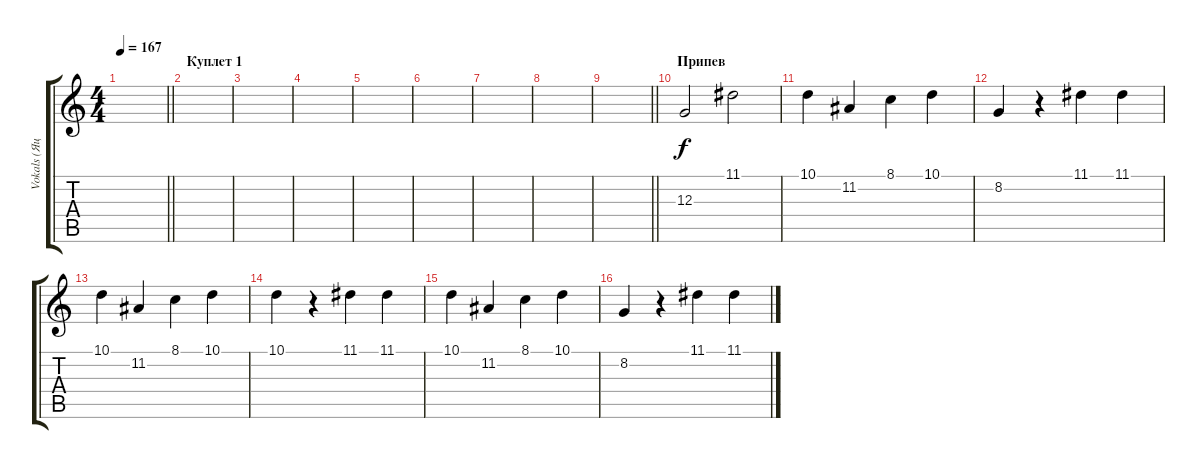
\track ("Vokals (Яцына П.) " "Vokals (Яц") {instrument lead1square}
\staff {score tabs}
\tuning (E4 B3 G3 D3 A2 E2) {hide}
\ts (4 4)
\tempo 167
\clef g2
\barLineRight lightlight
\ks c
|
\section ("" "Куплет 1")
|
|
|
|
|
|
|
\barLineRight lightlight
|
\section ("" "Припев")
12.3.2 11.1.2 |
10.1.4 11.2.4 8.1.4 10.1.4 |
8.2.4 r.4 11.1.4 11.1.4 |
10.1.4 11.2.4 8.1.4 10.1.4 |
10.1.4 r.4 11.1.4 11.1.4 |
10.1.4 11.2.4 8.1.4 10.1.4 |
8.2.4 r.4 11.1.4 11.1.4
